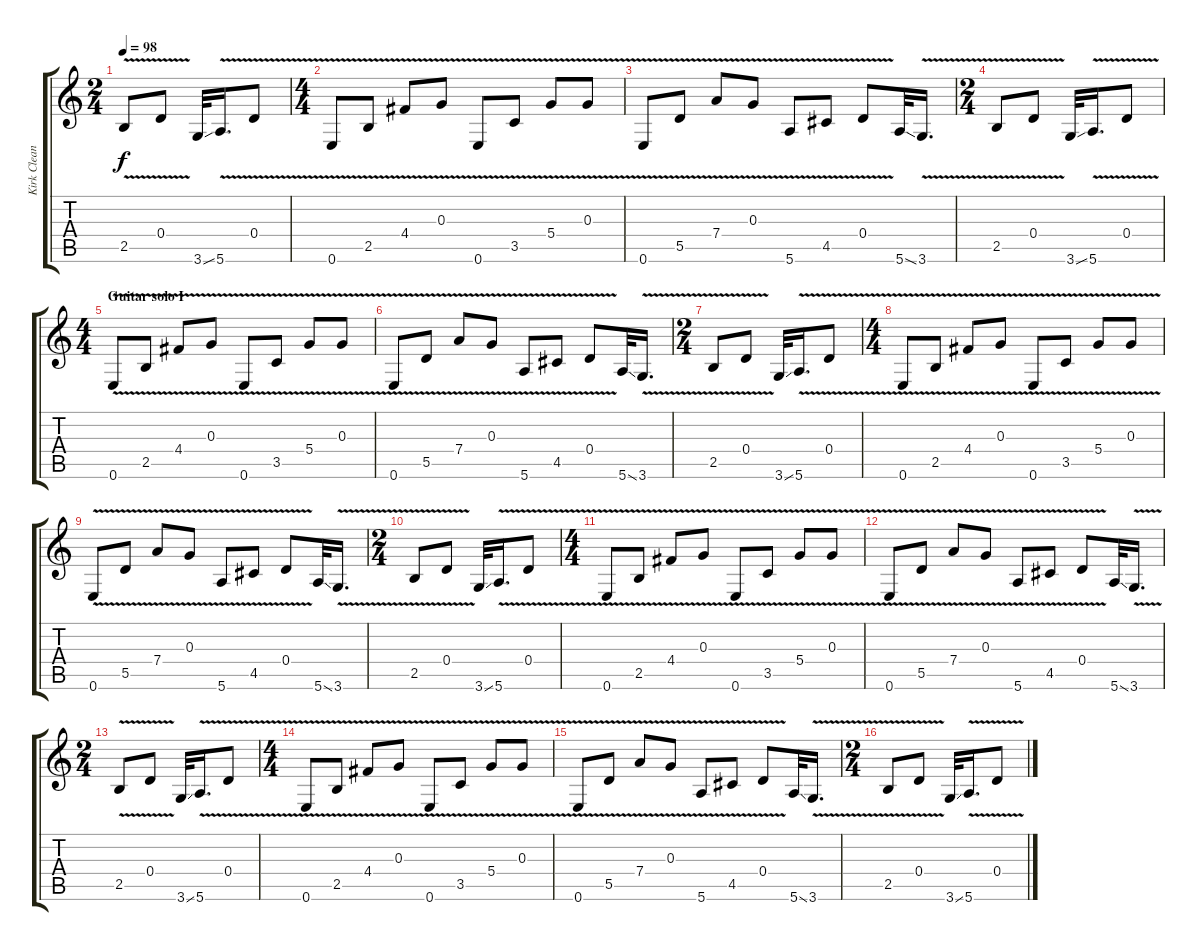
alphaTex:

\track ("Kirk Clean" "Kirk Clean") {instrument electricguitarclean}
\staff {score tabs}
\tuning (E4 B3 G3 D3 A2 E2) {hide}
\ts (2 4)
\tempo 98
\clef g2
\ks c
2.5{v}.8{dy f} 0.4{v}.8 3.6{ss}.32 5.6{v}.16{d} 0.4{v}.8 |
\ts (4 4)
0.6{v}.8 2.5{v}.8 4.4{v}.8 0.3{v}.8 0.6{v}.8 3.5{v}.8 5.4{v}.8 0.3{v}.8 |
0.6{v}.8 5.5{v}.8 7.4{v}.8 0.3{v}.8 5.6{v}.8 4.5{v}.8 0.4{v}.8 5.6{ss}.32 3.6{v}.16{d} |
\ts (2 4)
2.5{v}.8 0.4{v}.8 3.6{ss}.32 5.6{v}.16{d} 0.4{v}.8 |
\ts (4 4)
\section ("" "Guitar solo I")
0.6{v}.8 2.5{v}.8 4.4{v}.8 0.3{v}.8 0.6{v}.8 3.5{v}.8 5.4{v}.8 0.3{v}.8 |
0.6{v}.8 5.5{v}.8 7.4{v}.8 0.3{v}.8 5.6{v}.8 4.5{v}.8 0.4{v}.8 5.6{ss}.32 3.6{v}.16{d} |
\ts (2 4)
2.5{v}.8 0.4{v}.8 3.6{ss}.32 5.6{v}.16{d} 0.4{v}.8 |
\ts (4 4)
0.6{v}.8 2.5{v}.8 4.4{v}.8 0.3{v}.8 0.6{v}.8 3.5{v}.8 5.4{v}.8 0.3{v}.8 |
0.6{v}.8 5.5{v}.8 7.4{v}.8 0.3{v}.8 5.6{v}.8 4.5{v}.8 0.4{v}.8 5.6{ss}.32 3.6{v}.16{d} |
\ts (2 4)
2.5{v}.8 0.4{v}.8 3.6{ss}.32 5.6{v}.16{d} 0.4{v}.8 |
\ts (4 4)
0.6{v}.8 2.5{v}.8 4.4{v}.8 0.3{v}.8 0.6{v}.8 3.5{v}.8 5.4{v}.8 0.3{v}.8 |
0.6{v}.8 5.5{v}.8 7.4{v}.8 0.3{v}.8 5.6{v}.8 4.5{v}.8 0.4{v}.8 5.6{ss}.32 3.6{v}.16{d} |
\ts (2 4)
2.5{v}.8 0.4{v}.8 3.6{ss}.32 5.6{v}.16{d} 0.4{v}.8 |
\ts (4 4)
0.6{v}.8 2.5{v}.8 4.4{v}.8 0.3{v}.8 0.6{v}.8 3.5{v}.8 5.4{v}.8 0.3{v}.8 |
0.6{v}.8 5.5{v}.8 7.4{v}.8 0.3{v}.8 5.6{v}.8 4.5{v}.8 0.4{v}.8 5.6{ss}.32 3.6{v}.16{d} |
\ts (2 4)
2.5{v}.8 0.4{v}.8 3.6{ss}.32 5.6{v}.16{d} 0.4{v}.8
